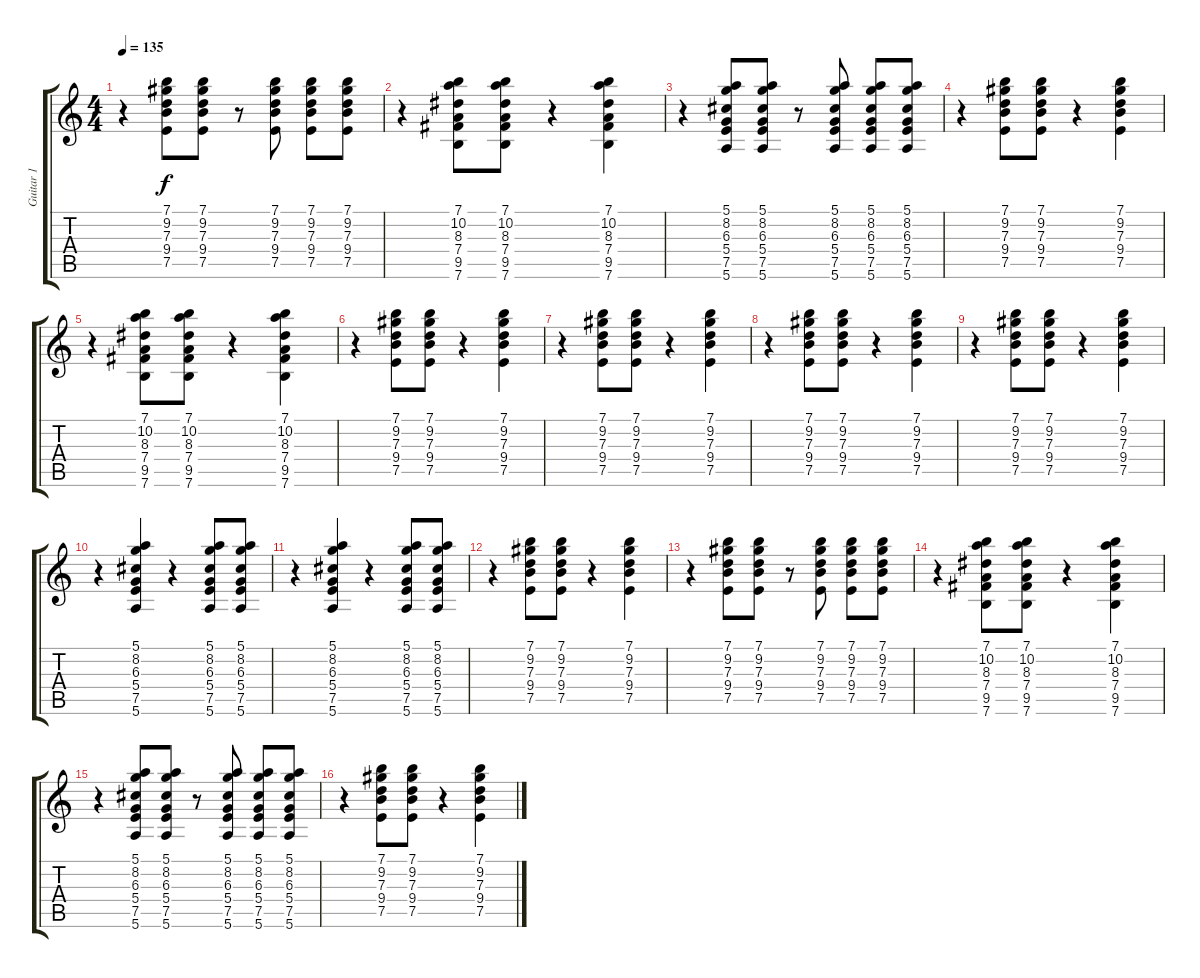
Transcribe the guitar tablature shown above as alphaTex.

\track ("Guitar 1" "Guitar 1") {instrument electricguitarclean}
\staff {score tabs}
\tuning (E4 B3 G3 D3 A2 E2) {hide}
\ts (4 4)
\tempo 135
\clef g2
\ks c
r.4{dy f} (7.1 9.2 7.3 9.4 7.5).8 (7.1 9.2 7.3 9.4 7.5).8 r.8 (7.1 9.2 7.3 9.4 7.5).8 (7.1 9.2 7.3 9.4 7.5).8 (7.1 9.2 7.3 9.4 7.5).8 |
r.4 (7.1 10.2 8.3 7.4 9.5 7.6).8 (7.1 10.2 8.3 7.4 9.5 7.6).8 r.4 (7.1 10.2 8.3 7.4 9.5 7.6).4 |
r.4 (5.1 8.2 6.3 5.4 7.5 5.6).8 (5.1 8.2 6.3 5.4 7.5 5.6).8 r.8 (5.1 8.2 6.3 5.4 7.5 5.6).8 (5.1 8.2 6.3 5.4 7.5 5.6).8 (5.1 8.2 6.3 5.4 7.5 5.6).8 |
r.4 (7.1 9.2 7.3 9.4 7.5).8 (7.1 9.2 7.3 9.4 7.5).8 r.4 (7.1 9.2 7.3 9.4 7.5).4 |
r.4 (7.1 10.2 8.3 7.4 9.5 7.6).8 (7.1 10.2 8.3 7.4 9.5 7.6).8 r.4 (7.1 10.2 8.3 7.4 9.5 7.6).4 |
r.4 (7.1 9.2 7.3 9.4 7.5).8 (7.1 9.2 7.3 9.4 7.5).8 r.4 (7.1 9.2 7.3 9.4 7.5).4 |
r.4 (7.1 9.2 7.3 9.4 7.5).8 (7.1 9.2 7.3 9.4 7.5).8 r.4 (7.1 9.2 7.3 9.4 7.5).4 |
r.4 (7.1 9.2 7.3 9.4 7.5).8 (7.1 9.2 7.3 9.4 7.5).8 r.4 (7.1 9.2 7.3 9.4 7.5).4 |
r.4 (7.1 9.2 7.3 9.4 7.5).8 (7.1 9.2 7.3 9.4 7.5).8 r.4 (7.1 9.2 7.3 9.4 7.5).4 |
r.4 (5.1 8.2 6.3 5.4 7.5 5.6).4 r.4 (5.1 8.2 6.3 5.4 7.5 5.6).8 (5.1 8.2 6.3 5.4 7.5 5.6).8 |
r.4 (5.1 8.2 6.3 5.4 7.5 5.6).4 r.4 (5.1 8.2 6.3 5.4 7.5 5.6).8 (5.1 8.2 6.3 5.4 7.5 5.6).8 |
r.4 (7.1 9.2 7.3 9.4 7.5).8 (7.1 9.2 7.3 9.4 7.5).8 r.4 (7.1 9.2 7.3 9.4 7.5).4 |
r.4 (7.1 9.2 7.3 9.4 7.5).8 (7.1 9.2 7.3 9.4 7.5).8 r.8 (7.1 9.2 7.3 9.4 7.5).8 (7.1 9.2 7.3 9.4 7.5).8 (7.1 9.2 7.3 9.4 7.5).8 |
r.4 (7.1 10.2 8.3 7.4 9.5 7.6).8 (7.1 10.2 8.3 7.4 9.5 7.6).8 r.4 (7.1 10.2 8.3 7.4 9.5 7.6).4 |
r.4 (5.1 8.2 6.3 5.4 7.5 5.6).8 (5.1 8.2 6.3 5.4 7.5 5.6).8 r.8 (5.1 8.2 6.3 5.4 7.5 5.6).8 (5.1 8.2 6.3 5.4 7.5 5.6).8 (5.1 8.2 6.3 5.4 7.5 5.6).8 |
r.4 (7.1 9.2 7.3 9.4 7.5).8 (7.1 9.2 7.3 9.4 7.5).8 r.4 (7.1 9.2 7.3 9.4 7.5).4
